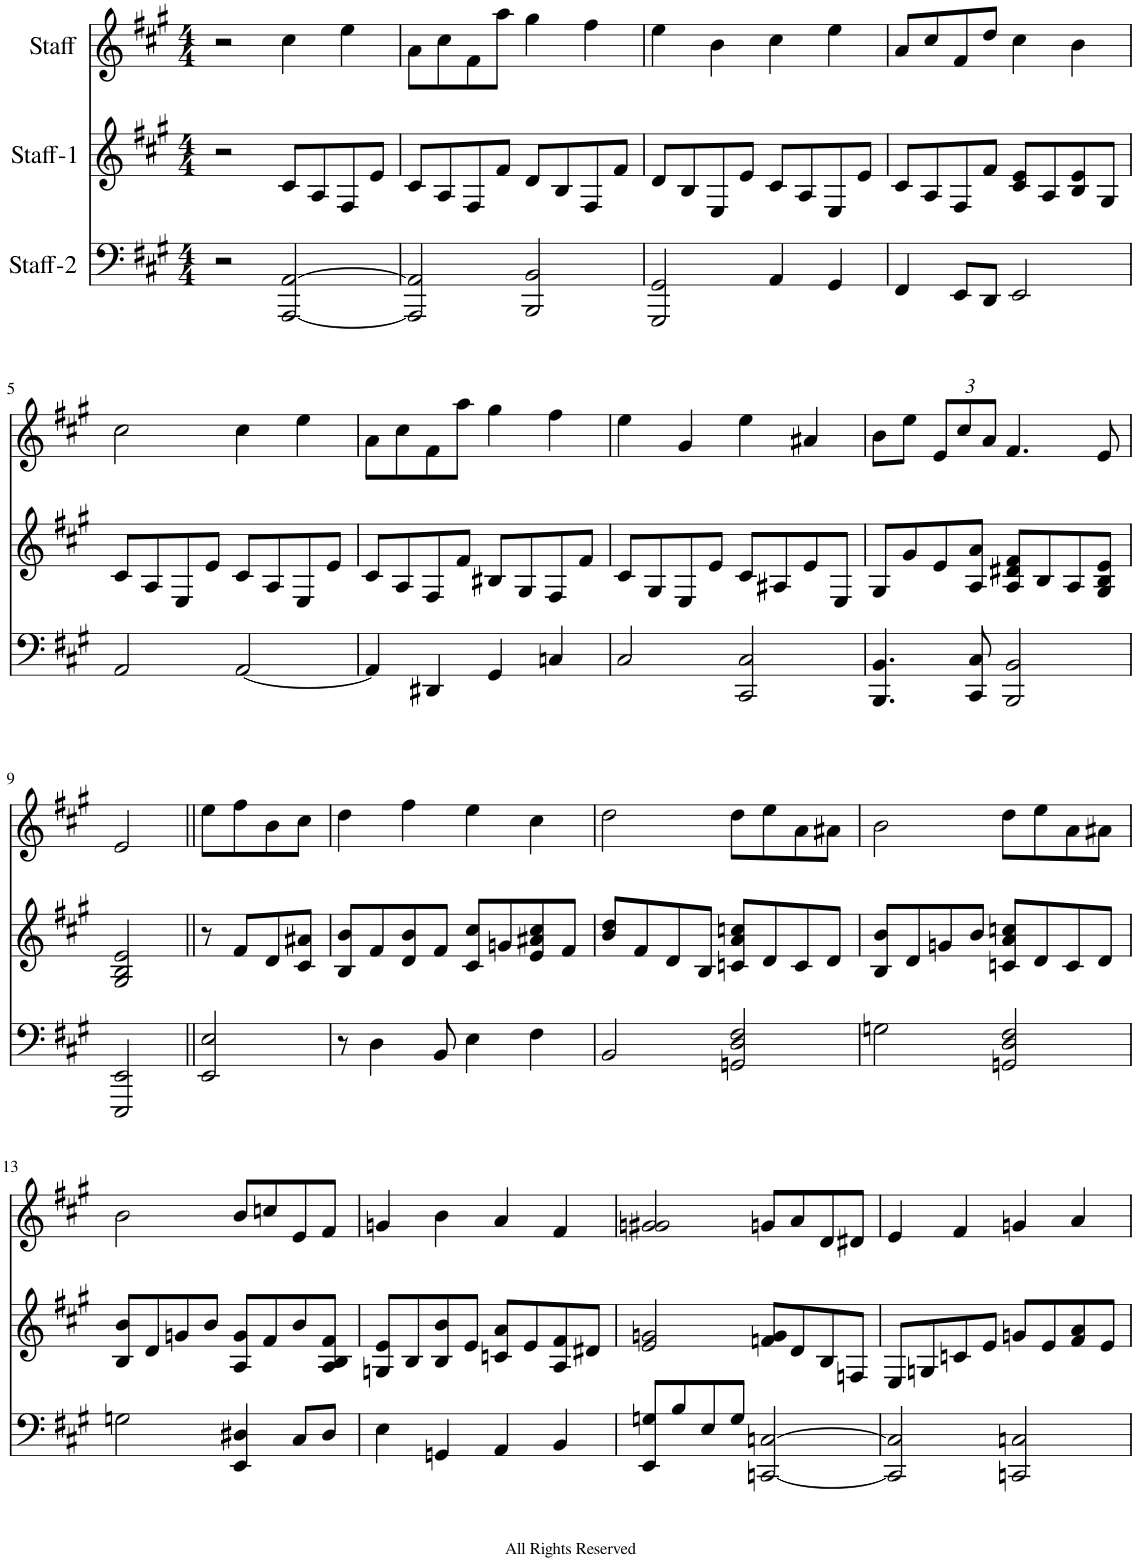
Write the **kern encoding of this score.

**kern	**kern	**kern
*part3	*part2	*part1
*staff3	*staff2	*staff1
*I"Staff-2	*I"Staff-1	*I"Staff
*clefF4	*clefG2	*clefG2
*k[f#c#g#]	*k[f#c#g#]	*k[f#c#g#]
*M4/4	*M4/4	*M4/4
=1	=1	=1
2r	2r	2r
[2AAA/ [2AA/	8c#/L	4cc#\
.	8A/	.
.	8F#/	4ee\
.	8e/J	.
=2	=2	=2
2AAA/] 2AA/]	8c#/L	8a\L
.	8A/	8cc#\
.	8F#/	8f#\
.	8f#/J	8aa\J
2BBB/ 2BB/	8d/L	4gg#\
.	8B/	.
.	8F#/	4ff#\
.	8f#/J	.
=3	=3	=3
2GGG#/ 2GG#/	8d/L	4ee\
.	8B/	.
.	8E/	4b\
.	8e/J	.
4AA/	8c#/L	4cc#\
.	8A/	.
4GG#/	8E/	4ee\
.	8e/J	.
=4	=4	=4
4FF#/	8c#/L	8a/L
.	8A/	8cc#/
8EE/L	8F#/	8f#/
8DD/J	8f#/J	8dd/J
2EE/	8c#/ 8e/L	4cc#\
.	8A/	.
.	8B/ 8e/	4b\
.	8G#/J	.
!!LO:LB:g=z
=5	=5	=5
2AA/	8c#/L	2cc#\
.	8A/	.
.	8E/	.
.	8e/J	.
[2AA/	8c#/L	4cc#\
.	8A/	.
.	8E/	4ee\
.	8e/J	.
=6	=6	=6
4AA/]	8c#/L	8a\L
.	8A/	8cc#\
4DD#X/	8F#/	8f#\
.	8f#/J	8aa\J
4GG#/	8B#X/L	4gg#\
.	8G#/	.
4Cn/	8F#/	4ff#\
.	8f#/J	.
=7	=7	=7
2C#/	8c#/L	4ee\
.	8G#/	.
.	8E/	4g#/
.	8e/J	.
2CC#/ 2C#/	8c#/L	4ee\
.	8A#X/	.
.	8e/	4a#X/
.	8E/J	.
=8	=8	=8
4.BBB/ 4.BB/	8G#/L	8b\L
.	8g#/	8ee\J
*	*	*Xbrackettup
.	8e/	12e/L
.	.	12cc#/
8CC#/ 8C#/	8A/ 8a/J	.
.	.	12a/J
2BBB/ 2BB/	8A/ 8d#X/ 8f#/L	4.f#/
.	8B/	.
.	8A/	.
.	8G#/ 8B/ 8e/J	8e/
!!LO:LB:g=z
=9	=9	=9
2EEE/ 2EE/	2G#/ 2B/ 2e/	2e/
2EE/ 2E/	8r	8ee\L
.	8f#/L	8ff#\
.	8d/	8b\
.	8c#/ 8a#X/J	8cc#\J
=10	=10	=10
8r	8B/ 8b/L	4dd\
4D\	8f#/	.
.	8d/ 8b/	4ff#\
8BB/	8f#/J	.
4E\	8c#/ 8cc#/L	4ee\
.	8gn/	.
4F#\	8e/ 8a#X/ 8cc#/	4cc#\
.	8f#/J	.
=11	=11	=11
2BB/	8b/ 8dd/L	2dd\
.	8f#/	.
.	8d/	.
.	8B/J	.
2GGn/ 2D/ 2F#/	8cn/ 8a/ 8ccn/L	8dd\L
.	8d/	8ee\
.	8c/	8a\
.	8d/J	8a#X\J
=12	=12	=12
2Gn\	8B/ 8b/L	2b\
.	8d/	.
.	8gn/	.
.	8b/J	.
2GGn/ 2D/ 2F#/	8cn/ 8a/ 8ccn/L	8dd\L
.	8d/	8ee\
.	8c/	8a\
.	8d/J	8a#X\J
!!LO:LB:g=z
=13	=13	=13
2Gn\	8B/ 8b/L	2b\
.	8d/	.
.	8gn/	.
.	8b/J	.
4EE/ 4D#X/	8A/ 8g/L	8b/L
.	8f#/	8ccn/
8C#/L	8b/	8e/
8D#/J	8A/ 8B/ 8f#/J	8f#/J
=14	=14	=14
4E\	8Gn/ 8e/L	4gn/
.	8B/	.
4GGn/	8B/ 8b/	4b\
.	8e/J	.
4AA/	8cn/ 8a/L	4a/
.	8e/	.
4BB/	8A/ 8f#/	4f#/
.	8d#X/J	.
=15	=15	=15
8EE/ 8Gn/L	2e/ 2gn/	2gn/ 2g#X/
8B/	.	.
8E/	.	.
8G/J	.	.
[2CCn/ [2Cn/	8fn/ 8g/L	8gn/L
.	8d/	8a/
.	8B/	8d/
.	8Fn/J	8d#X/J
=16	=16	=16
2CC/] 2C/]	8E/L	4e/
.	8Gn/	.
.	8cn/	4f#/
.	8e/J	.
2CCn/ 2Cn/	8gn/L	4gn/
.	8e/	.
.	8f#/ 8a/	4a/
.	8e/J	.
=	=	=
*-	*-	*-
